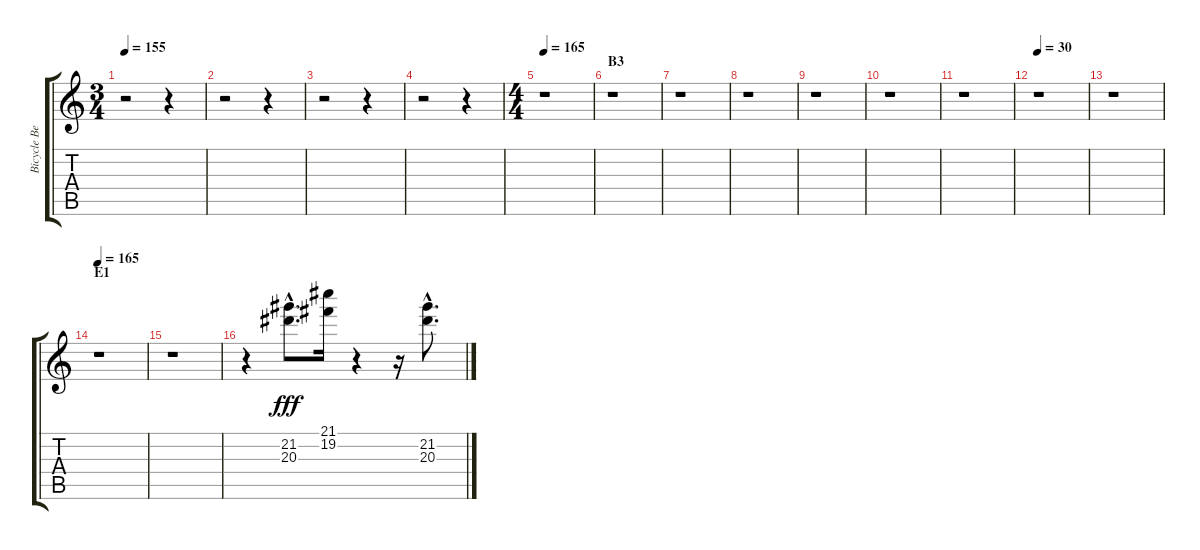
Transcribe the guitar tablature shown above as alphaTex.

\track ("Bicycle Bells (right)" "Bicycle Be") {instrument glockenspiel}
\staff {score tabs}
\tuning (E5 B4 G4 D4 A3 E3) {hide}
\ts (3 4)
\tempo 155
\clef g2
\ks c
r.2{dy fff} r.4 |
r.2 r.4 |
r.2 r.4 |
r.2 r.4 |
\ts (4 4)
\tempo 165
r.1 |
\section ("" "B3")
r.1 |
r.1 |
r.1 |
r.1 |
r.1 |
r.1 |
\tempo 30
r.1 |
r.1 |
\section ("" "E1")
\tempo 165
r.1 |
r.1 |
r.4 (21.2{hac} 20.3{hac}).8{d} (21.1 19.2).16 r.4 r.16 (21.2{hac} 20.3{hac}).8{d}
